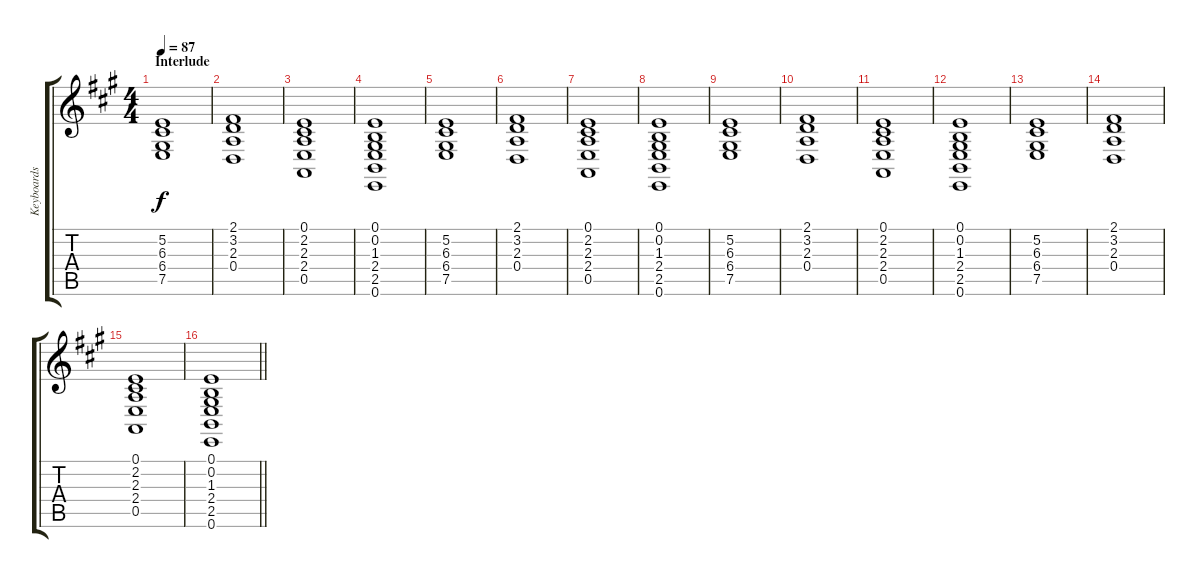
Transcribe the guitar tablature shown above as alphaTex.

\track ("Keyboards 1" "Keyboards ") {instrument stringensemble1}
\staff {score tabs}
\tuning (E4 B3 G3 D3 A2 E2) {hide}
\ts (4 4)
\section ("" "Interlude")
\tempo 87
\clef g2
\ks a
(5.2 6.3 6.4 7.5).1{dy f} |
(2.1 3.2 2.3 0.4).1 |
(0.1 2.2 2.3 2.4 0.5).1 |
(0.1 0.2 1.3 2.4 2.5 0.6).1 |
(5.2 6.3 6.4 7.5).1 |
(2.1 3.2 2.3 0.4).1 |
(0.1 2.2 2.3 2.4 0.5).1 |
(0.1 0.2 1.3 2.4 2.5 0.6).1 |
(5.2 6.3 6.4 7.5).1 |
(2.1 3.2 2.3 0.4).1 |
(0.1 2.2 2.3 2.4 0.5).1 |
(0.1 0.2 1.3 2.4 2.5 0.6).1 |
(5.2 6.3 6.4 7.5).1 |
(2.1 3.2 2.3 0.4).1 |
(0.1 2.2 2.3 2.4 0.5).1 |
\barLineRight lightlight
(0.1 0.2 1.3 2.4 2.5 0.6).1
